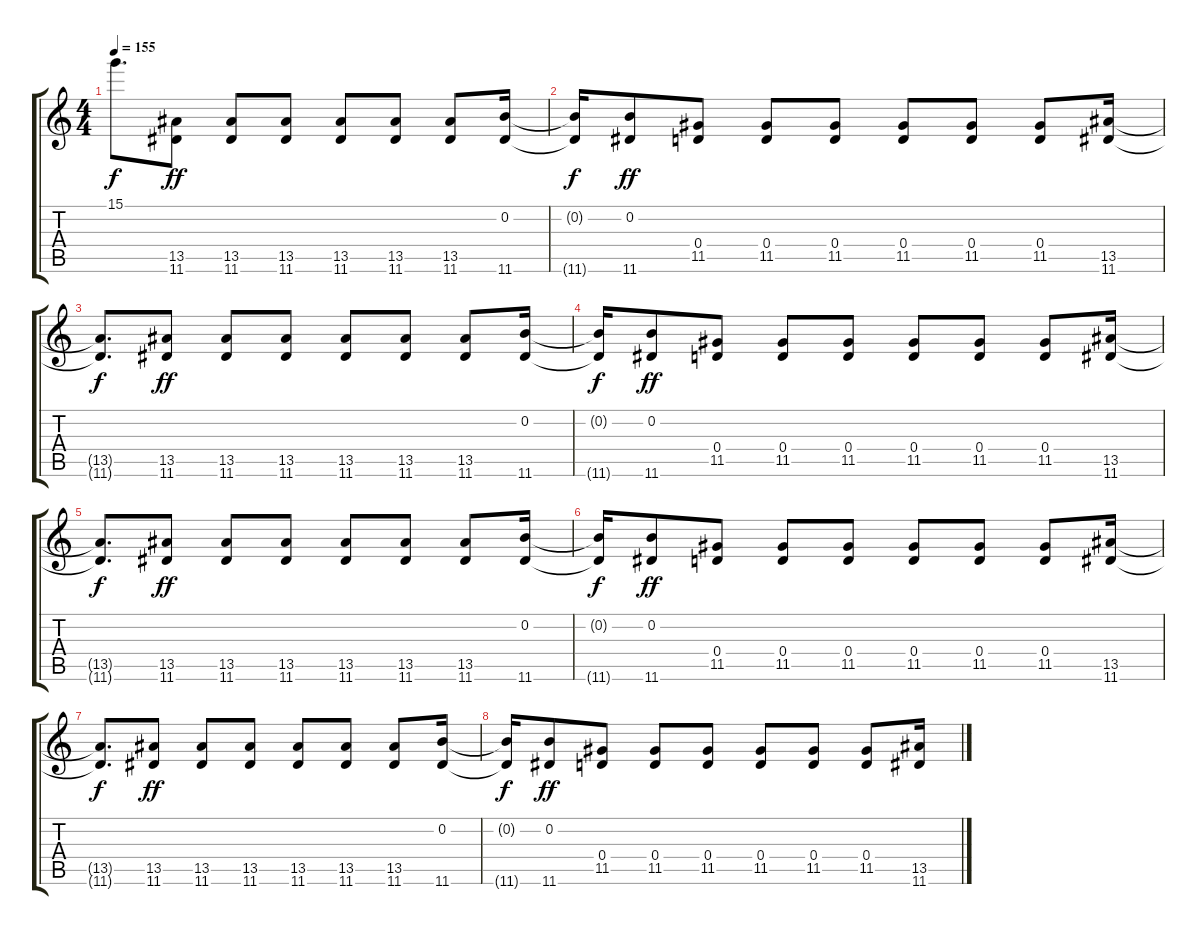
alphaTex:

\track "" {instrument overdrivenguitar}
\staff {score tabs}
\tuning (E4 B3 G3 D3 A2 E2) {hide}
\ts (4 4)
\tempo 155
\clef g2
\ks c
15.1{t}.8{d dy f} (13.5 11.6).8{dy ff} (13.5 11.6).8 (13.5 11.6).8 (13.5 11.6).8 (13.5 11.6).8 (13.5 11.6).8 (0.2 11.6).16 |
(0.2{t} 11.6{t}).16{dy f} (0.2 11.6).8{dy ff} (0.4 11.5).8 (0.4 11.5).8 (0.4 11.5).8 (0.4 11.5).8 (0.4 11.5).8 (0.4 11.5).8 (13.5 11.6).16 |
(13.5{t} 11.6{t}).8{d dy f} (13.5 11.6).8{dy ff} (13.5 11.6).8 (13.5 11.6).8 (13.5 11.6).8 (13.5 11.6).8 (13.5 11.6).8 (0.2 11.6).16 |
(0.2{t} 11.6{t}).16{dy f} (0.2 11.6).8{dy ff} (0.4 11.5).8 (0.4 11.5).8 (0.4 11.5).8 (0.4 11.5).8 (0.4 11.5).8 (0.4 11.5).8 (13.5 11.6).16 |
(13.5{t} 11.6{t}).8{d dy f} (13.5 11.6).8{dy ff} (13.5 11.6).8 (13.5 11.6).8 (13.5 11.6).8 (13.5 11.6).8 (13.5 11.6).8 (0.2 11.6).16 |
(0.2{t} 11.6{t}).16{dy f} (0.2 11.6).8{dy ff} (0.4 11.5).8 (0.4 11.5).8 (0.4 11.5).8 (0.4 11.5).8 (0.4 11.5).8 (0.4 11.5).8 (13.5 11.6).16 |
(13.5{t} 11.6{t}).8{d dy f} (13.5 11.6).8{dy ff} (13.5 11.6).8 (13.5 11.6).8 (13.5 11.6).8 (13.5 11.6).8 (13.5 11.6).8 (0.2 11.6).16 |
(0.2{t} 11.6{t}).16{dy f} (0.2 11.6).8{dy ff} (0.4 11.5).8 (0.4 11.5).8 (0.4 11.5).8 (0.4 11.5).8 (0.4 11.5).8 (0.4 11.5).8 (13.5 11.6).16
